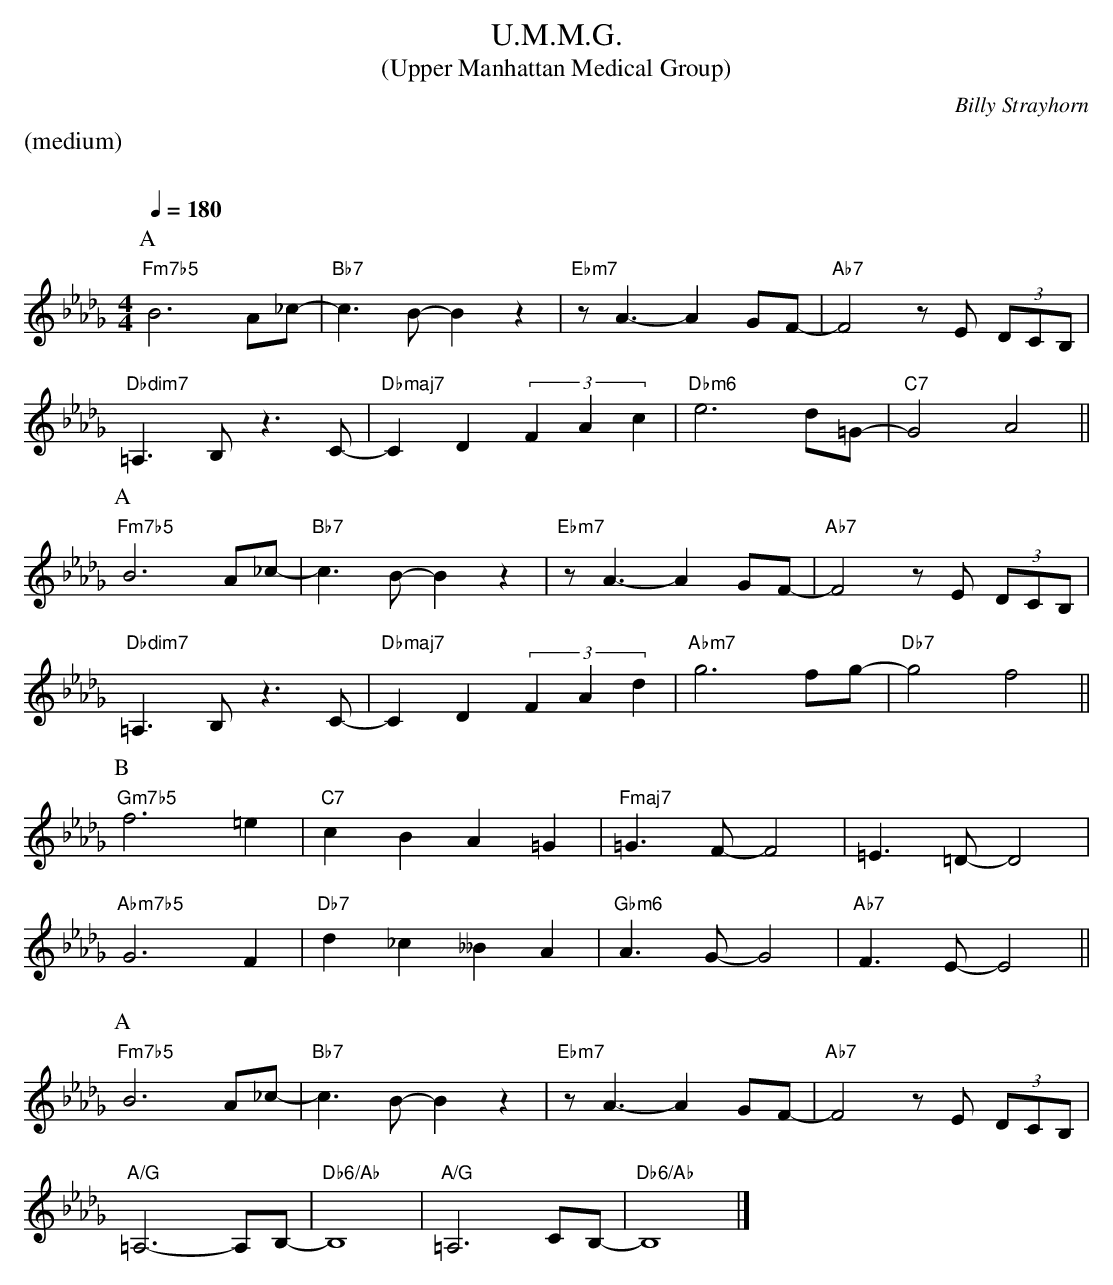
X:1
T:U.M.M.G.
T:(Upper Manhattan Medical Group)
M:4/4
L:1/4
C:Billy Strayhorn
Q:1/4=180
K:Db
%%text (medium)
%%vskip 20
P:A
"Fm7b5"B3A/2_c/2-|"Bb7"c>B- Bz|"Ebm7"z<A- AG/2F/2-|"Ab7"F2 z/2E/2 (3D/2C/2B,/2|
"Dbdim7"=A,>B, z>C-|"Dbmaj7"CD (3FAc|"Dbm6"e3 d/2=G/2-|"C7"G2 A2||
P:A
"Fm7b5"B3A/2_c/2-|"Bb7"c>B- Bz|"Ebm7"z<A- AG/2F/2-|"Ab7"F2 z/2E/2 (3D/2C/2B,/2|
"Dbdim7"=A,>B, z>C-|"Dbmaj7"CD (3FAd|"Abm7"g3 f/2g/2-|"Db7"g2 f2||
P:B
"Gm7b5"f3=e|"C7"cBA=G|"Fmaj7"=G>F-F2|=E>=D-D2|
"Abm7b5"G3F|"Db7"d_c__BA|"Gbm6"A>G-G2|"Ab7"F>E-E2||
P:A
"Fm7b5"B3A/2_c/2-|"Bb7"c>B- Bz|"Ebm7"z<A- AG/2F/2-|"Ab7"F2 z/2E/2 (3D/2C/2B,/2|
"A/G"=A,3-A,/2B,/2-|"Db6/Ab"B,4|"A/G"=A,3 C/2B,/2-|"Db6/Ab"B,4|]
